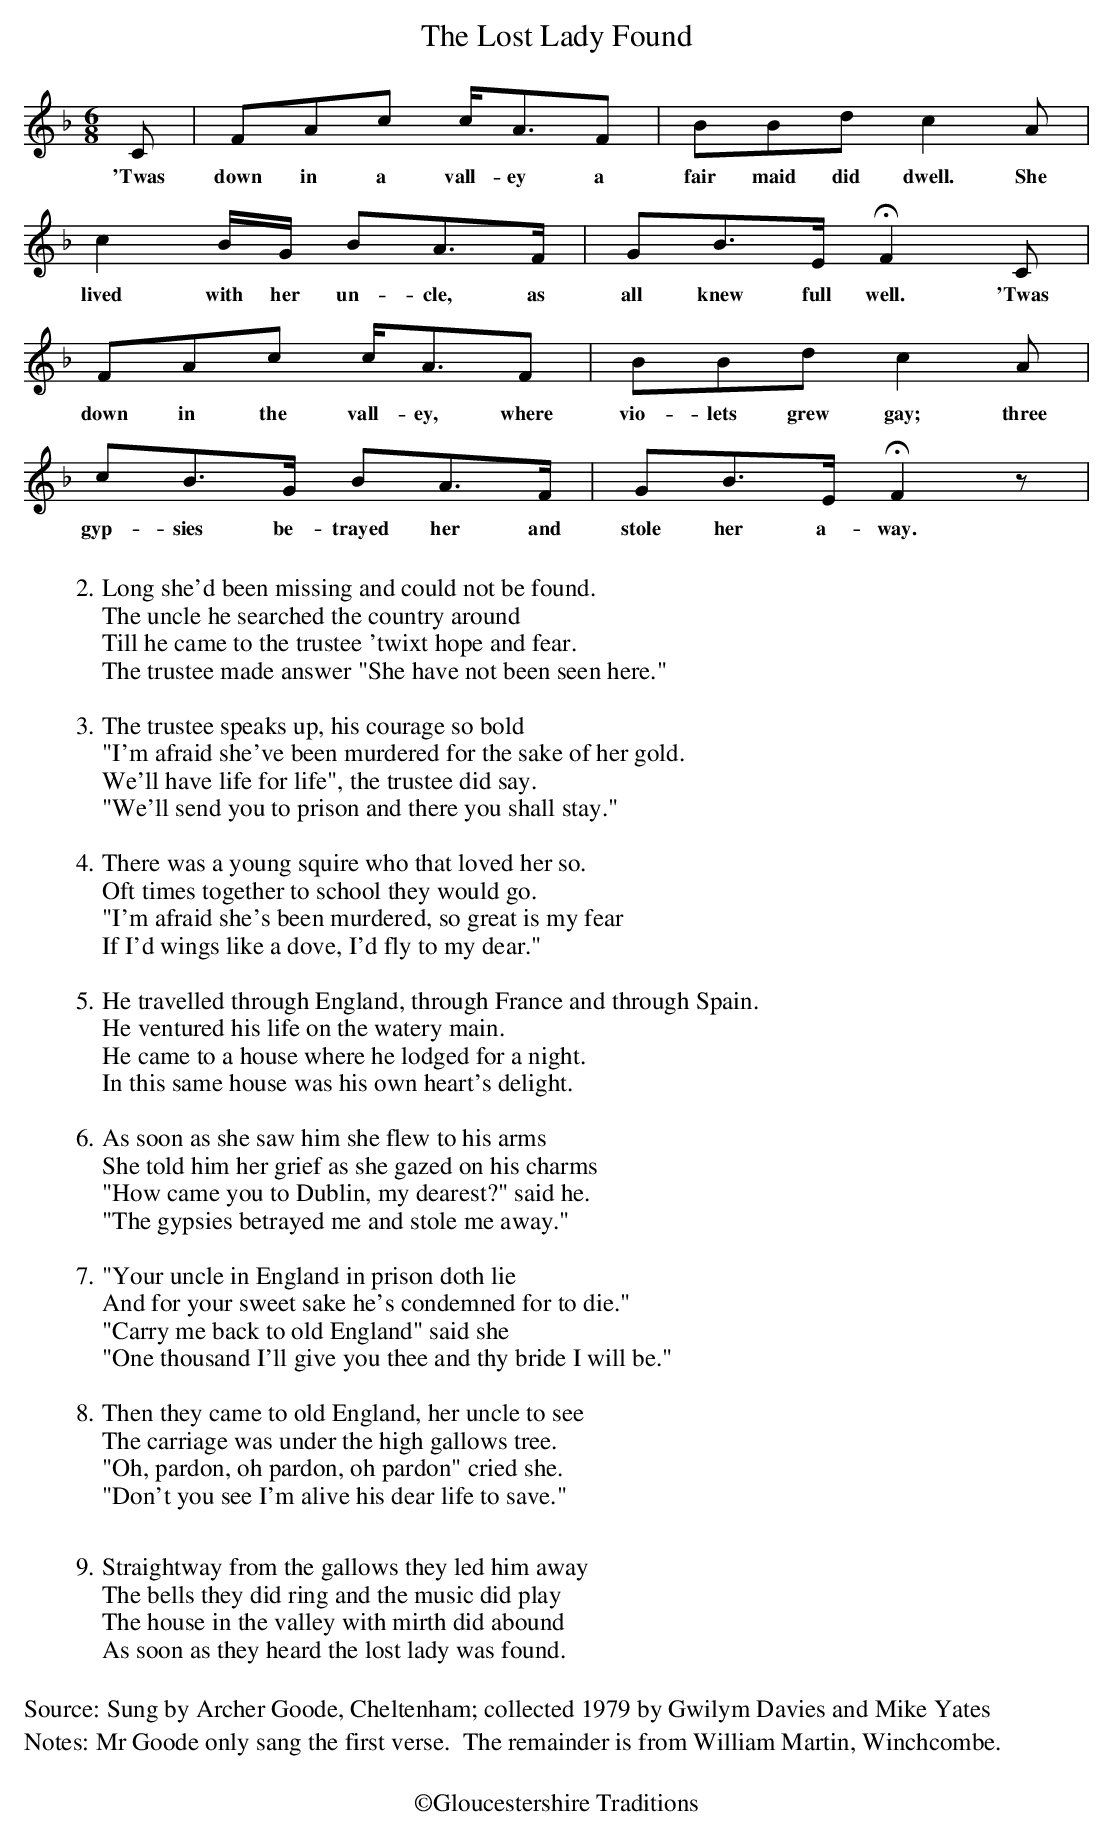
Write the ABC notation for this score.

X:1
T:Lost Lady Found, The
M:6/8
L:1/8
K:Fmaj
C| FAc c<AF | BBd c2 A | c2 B/2G/2 BA>F | GB>E !fermata!F2 C |
w:'Twas down in a vall-ey a fair maid did dwell. She lived with her un-cle, as all knew full well. 'Twas
FAc c<AF | BBd c2 A | cB>G BA>F | GB>E !fermata!F2 z |
w:down in the vall-ey, where vio-lets grew gay; three gyp-sies be-trayed her and stole her a-way.
W:
W:2. Long she'd been missing and could not be found.
W:The uncle he searched the country around
W:Till he came to the trustee 'twixt hope and fear.
W:The trustee made answer "She have not been seen here."
W:
W:3. The trustee speaks up, his courage so bold
W:"I'm afraid she've been murdered for the sake of her gold.
W:We'll have life for life", the trustee did say.
W:"We'll send you to prison and there you shall stay."
W:
W:4. There was a young squire who that loved her so.
W:Oft times together to school they would go.
W:"I'm afraid she's been murdered, so great is my fear
W:If I'd wings like a dove, I'd fly to my dear."
W:
W:5. He travelled through England, through France and through Spain.
W:He ventured his life on the watery main.
W:He came to a house where he lodged for a night.
W:In this same house was his own heart's delight.
W:
W:6. As soon as she saw him she flew to his arms
W:She told him her grief as she gazed on his charms
W:"How came you to Dublin, my dearest?" said he.
W:"The gypsies betrayed me and stole me away."
W:
W:7. "Your uncle in England in prison doth lie
W:And for your sweet sake he's condemned for to die."
W:"Carry me back to old England" said she
W:"One thousand I'll give you thee and thy bride I will be."
W:
W:8. Then they came to old England, her uncle to see
W:The carriage was under the high gallows tree.
W:"Oh, pardon, oh pardon, oh pardon" cried she.
W:"Don't you see I'm alive his dear life to save."
W:
W:9. Straightway from the gallows they led him away
W:The bells they did ring and the music did play
W:The house in the valley with mirth did abound
W:As soon as they heard the lost lady was found.
W:
